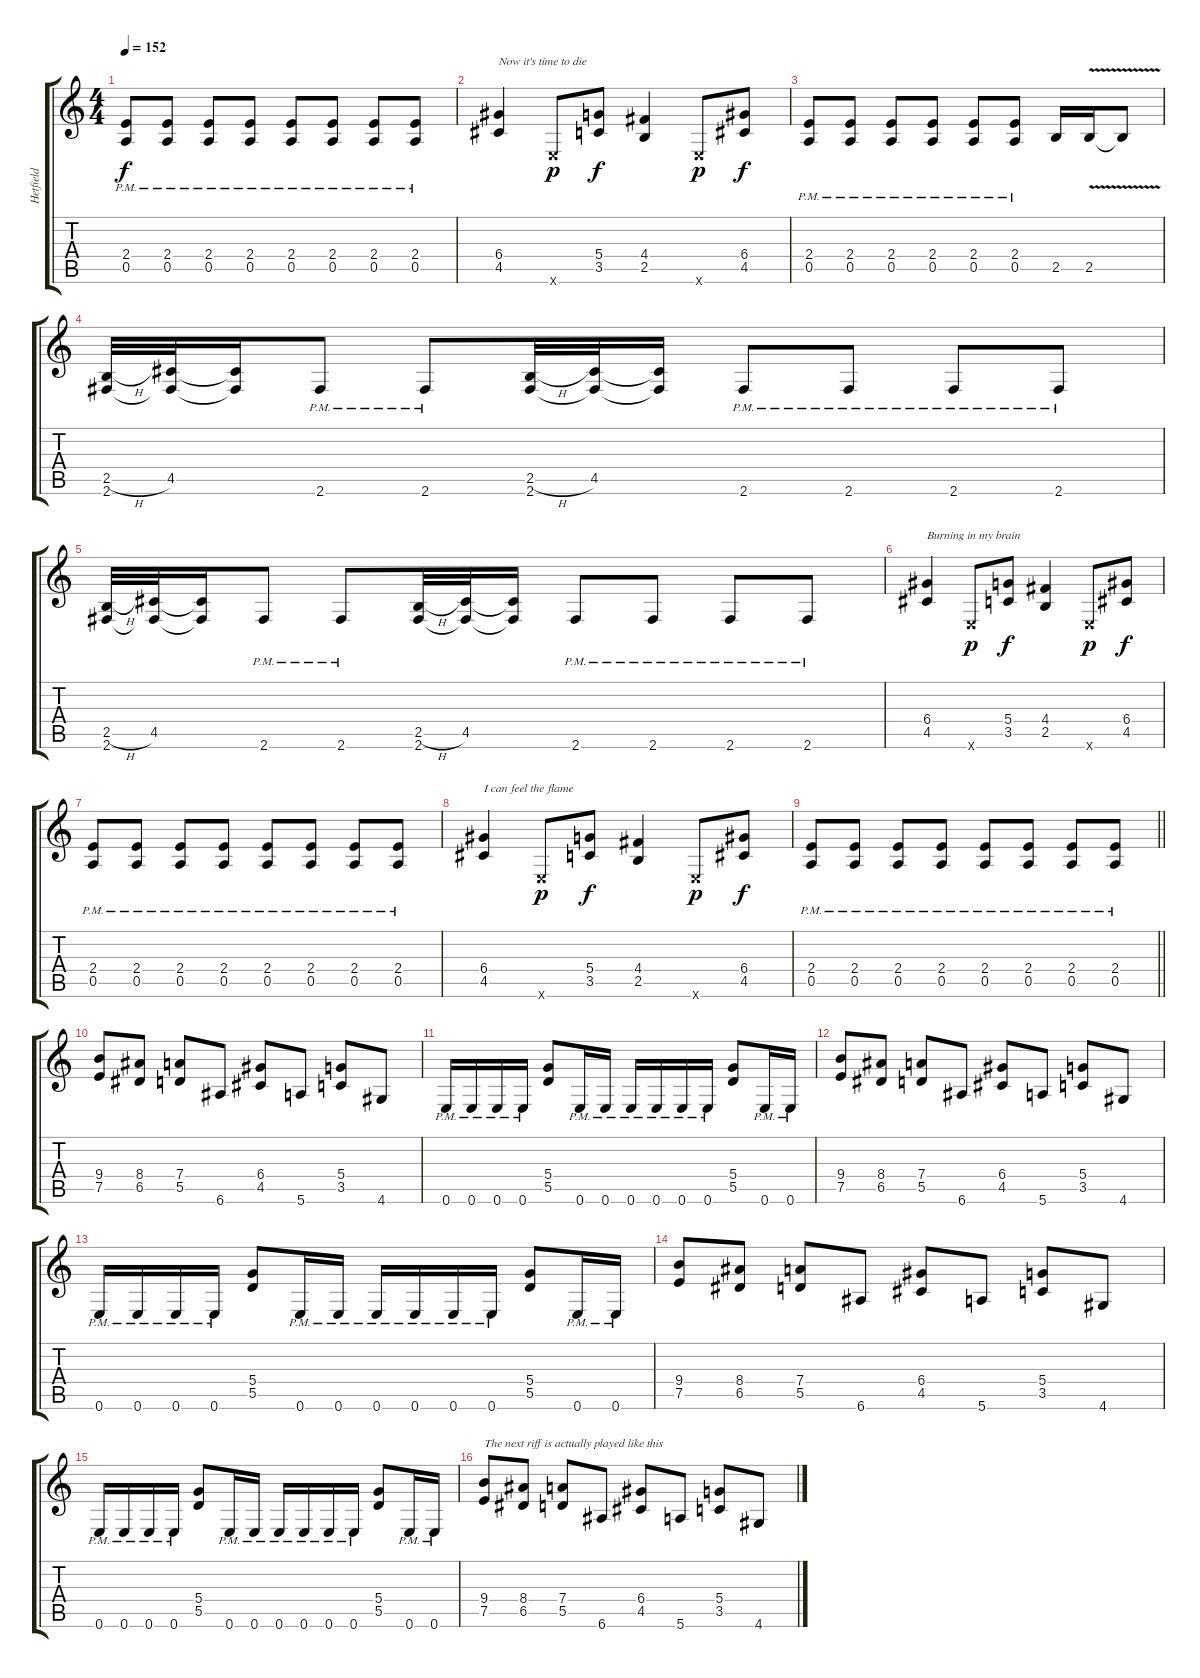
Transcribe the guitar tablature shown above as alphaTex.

\track ("Hetfield" "Hetfield") {instrument distortionguitar}
\staff {score tabs}
\tuning (E4 B3 G3 D3 A2 E2) {hide}
\ts (4 4)
\tempo 152
\clef g2
\ks c
(2.4{pm} 0.5{pm}).8{dy f} (2.4{pm} 0.5{pm}).8 (2.4{pm} 0.5{pm}).8 (2.4{pm} 0.5{pm}).8 (2.4{pm} 0.5{pm}).8 (2.4{pm} 0.5{pm}).8 (2.4{pm} 0.5{pm}).8 (2.4{pm} 0.5{pm}).8 |
(6.4 4.5).4{txt "Now it's time to die"} 0.6{x}.8{dy p} (5.4 3.5).8{dy f} (4.4 2.5).4 0.6{x}.8{dy p} (6.4 4.5).8{dy f} |
(2.4{pm} 0.5{pm}).8 (2.4{pm} 0.5{pm}).8 (2.4{pm} 0.5{pm}).8 (2.4{pm} 0.5{pm}).8 (2.4{pm} 0.5{pm}).8 (2.4{pm} 0.5{pm}).8 2.5.16 2.5{v}.16 2.5{t}.8 |
(2.5{h} 2.6).32 (4.5 2.6{t}).32 (4.5{t} 2.6{t}).16 2.6{pm}.8 2.6{pm}.8 (2.5{h} 2.6).32 (4.5 2.6{t}).32 (4.5{t} 2.6{t}).16 2.6{pm}.8 2.6{pm}.8 2.6{pm}.8 2.6{pm}.8 |
(2.5{h} 2.6).32 (4.5 2.6{t}).32 (4.5{t} 2.6{t}).16 2.6{pm}.8 2.6{pm}.8 (2.5{h} 2.6).32 (4.5 2.6{t}).32 (4.5{t} 2.6{t}).16 2.6{pm}.8 2.6{pm}.8 2.6{pm}.8 2.6{pm}.8 |
(6.4 4.5).4{txt "Burning in my brain"} 0.6{x}.8{dy p} (5.4 3.5).8{dy f} (4.4 2.5).4 0.6{x}.8{dy p} (6.4 4.5).8{dy f} |
(2.4{pm} 0.5{pm}).8 (2.4{pm} 0.5{pm}).8 (2.4{pm} 0.5{pm}).8 (2.4{pm} 0.5{pm}).8 (2.4{pm} 0.5{pm}).8 (2.4{pm} 0.5{pm}).8 (2.4{pm} 0.5{pm}).8 (2.4{pm} 0.5{pm}).8 |
(6.4 4.5).4{txt "I can feel the flame"} 0.6{x}.8{dy p} (5.4 3.5).8{dy f} (4.4 2.5).4 0.6{x}.8{dy p} (6.4 4.5).8{dy f} |
\barLineRight lightlight
(2.4{pm} 0.5{pm}).8 (2.4{pm} 0.5{pm}).8 (2.4{pm} 0.5{pm}).8 (2.4{pm} 0.5{pm}).8 (2.4{pm} 0.5{pm}).8 (2.4{pm} 0.5{pm}).8 (2.4{pm} 0.5{pm}).8 (2.4{pm} 0.5{pm}).8 |
(9.4 7.5).8 (8.4 6.5).8 (7.4 5.5).8 6.6.8 (6.4 4.5).8 5.6.8 (5.4 3.5).8 4.6.8 |
0.6{pm}.16 0.6{pm}.16 0.6{pm}.16 0.6{pm}.16 (5.4 5.5).8 0.6{pm}.16 0.6{pm}.16 0.6{pm}.16 0.6{pm}.16 0.6{pm}.16 0.6{pm}.16 (5.4 5.5).8 0.6{pm}.16 0.6{pm}.16 |
(9.4 7.5).8 (8.4 6.5).8 (7.4 5.5).8 6.6.8 (6.4 4.5).8 5.6.8 (5.4 3.5).8 4.6.8 |
0.6{pm}.16 0.6{pm}.16 0.6{pm}.16 0.6{pm}.16 (5.4 5.5).8 0.6{pm}.16 0.6{pm}.16 0.6{pm}.16 0.6{pm}.16 0.6{pm}.16 0.6{pm}.16 (5.4 5.5).8 0.6{pm}.16 0.6{pm}.16 |
(9.4 7.5).8 (8.4 6.5).8 (7.4 5.5).8 6.6.8 (6.4 4.5).8 5.6.8 (5.4 3.5).8 4.6.8 |
0.6{pm}.16 0.6{pm}.16 0.6{pm}.16 0.6{pm}.16 (5.4 5.5).8 0.6{pm}.16 0.6{pm}.16 0.6{pm}.16 0.6{pm}.16 0.6{pm}.16 0.6{pm}.16 (5.4 5.5).8 0.6{pm}.16 0.6{pm}.16 |
(9.4 7.5).8{txt "The next riff is actually played like this  "} (8.4 6.5).8 (7.4 5.5).8 6.6.8 (6.4 4.5).8 5.6.8 (5.4 3.5).8 4.6.8
